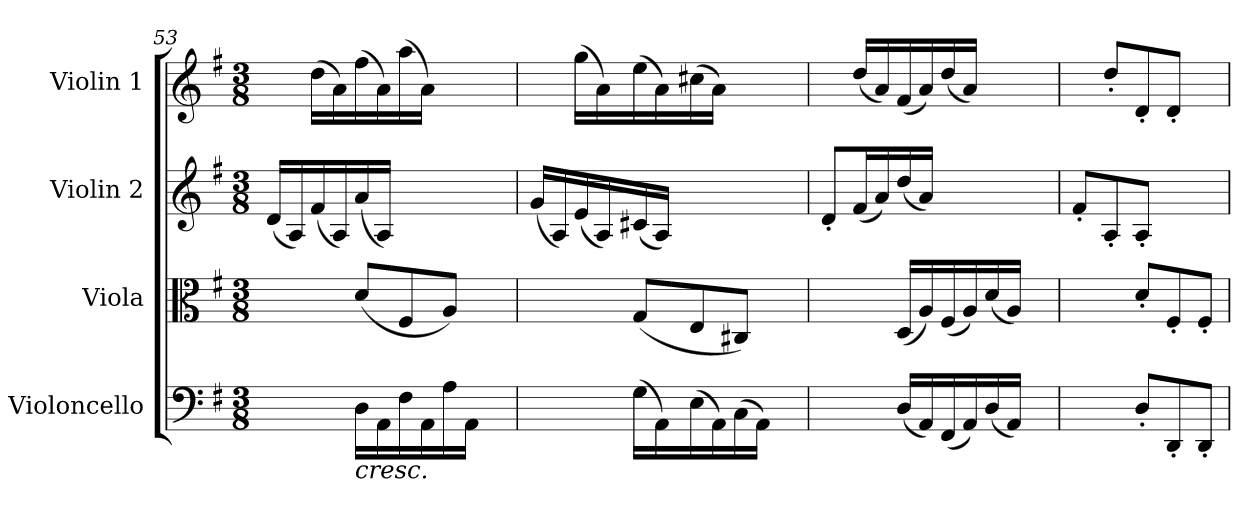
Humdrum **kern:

**kern	**kern	**kern	**kern
*part4	*part3	*part2	*part1
*staff4	*staff3	*staff2	*staff1
*I"Violoncello	*I"Viola	*I"Violin 2	*I"Violin 1
*I'Vc	*I'Vla	*I'Vln	*I'Vln
*clefF4	*clefC3	*clefG2	*clefG2
*k[f#]	*k[f#]	*k[f#]	*k[f#]
*G:	*G:	*G:	*G:
*M3/8	*M3/8	*M3/8	*M3/8
=53	=53	=53	=53
4ryy	4ryy	(16dLL	8ryy
.	.	16A)	.
.	.	(16f#	(16ddLL
.	.	16A)	16a)
!LO:TX:b:i:t=cresc.	!	!	!
16DLL	(8dL	(16a	(16ff#
16AA	.	16AJJ)	16a)
16F#	8F#	16ryy	(16aa
16AA	.	8ryy	16aJJ)
16A	8AJ)	.	16ryy
16AAJJ	.	8.ryy	8.ryy
8ryy	8ryy	.	.
=54	=54	=54	=54
4ryy	4ryy	(16gLL	8ryy
.	.	16A)	.
.	.	(16e	(16ggLL
.	.	16A)	16a)
(16GLL	(8GL	(16c#X	(16ee
16AA)	.	16AJJ)	16a)
(16E	8E	16ryy	(16cc#X
16AA)	.	8ryy	16aJJ)
(16C	8C#XJ)	.	16ryy
16AAJJ)	.	8.ryy	8.ryy
8ryy	8ryy	.	.
=55	=55	=55	=55
4ryy	4ryy	8d'L	8ryy
.	.	(16f#L	(16ddLL
.	.	16a)	16a)
(16DLL	(16DLL	(16dd	(16f#
16AA)	16A)	16aJJ)	16a)
(16FF#	(16F#	16ryy	(16dd
16AA)	16A)	8ryy	16aJJ)
(16D	(16d	.	16ryy
16AAJJ)	16AJJ)	8.ryy	8.ryy
8ryy	8ryy	.	.
=56	=56	=56	=56
4ryy	4ryy	8f#'L	8ryy
.	.	8A'	8dd'L
8D'L	8d'L	8A'J	8d'
8DD'	8F#'	8ryy	8d'J
8DD'J	8F#'J	8ryy	8ryy
=	=	=	=
*-	*-	*-	*-
